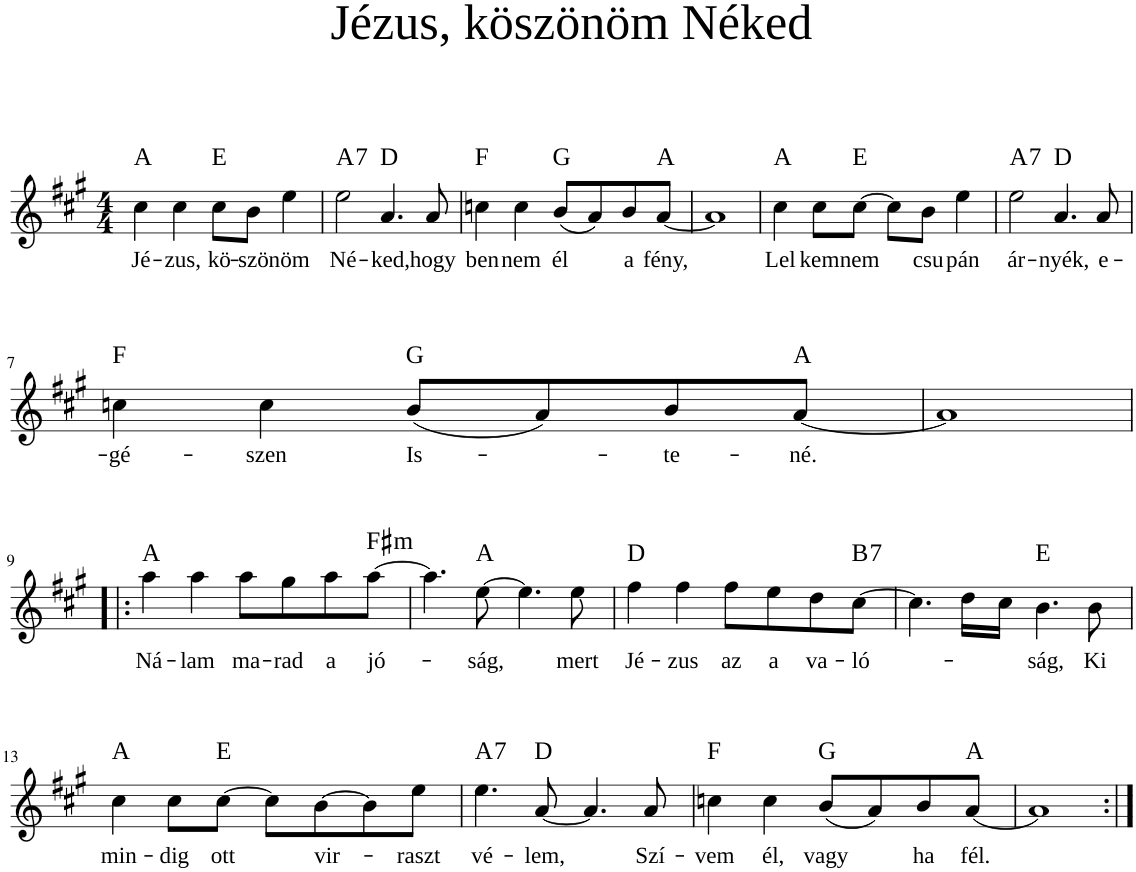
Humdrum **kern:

**kern	**text	**harte
*part1	*part1	*part1
*staff1	*staff1	*
*I"Voice	*	*
*clefG2	*	*
*k[f#c#g#]	*	*
*M4/4	*	*
=1	=1	=1
!	!LO:LY:b	!
4cc#\	Jé-	A:maj
!	!LO:LY:b	!
4cc#\	-zus,	.
!	!LO:LY:b	!
8cc#\L	kö-	E:maj
!	!LO:LY:b	!
8b\J	-szö-	.
!	!LO:LY:b	!
4ee\	-nöm	.
=2	=2	=2
!	!LO:LY:b	!LO:H:kt=7
2ee\	Né-	A:7
!	!LO:LY:b	!
4.a/	-ked,	D:maj
!	!LO:LY:b	!
8a/	hogy	.
=3	=3	=3
!	!LO:LY:b	!
4ccn\	ben-	F:maj
!	!LO:LY:b	!
4cc\	-nem	.
!	!LO:LY:b	!
(8b/L	él	G:maj
8a/)	.	.
!	!LO:LY:b	!
8b/	a	.
!	!LO:LY:b	!
[8a/J	fény,	A:maj
=4	=4	=4
1a]	.	.
=5	=5	=5
!	!LO:LY:b	!
4cc#\	Lel-	A:maj
!	!LO:LY:b	!
8cc#\L	-kem	.
!	!LO:LY:b	!
[8cc#\J	nem	E:maj
8cc#\L]	.	.
!	!LO:LY:b	!
8b\J	csu-	.
!	!LO:LY:b	!
4ee\	-pán	.
=6	=6	=6
!	!LO:LY:b	!LO:H:kt=7
2ee\	ár-	A:7
!	!LO:LY:b	!
4.a/	-nyék,	D:maj
!	!LO:LY:b	!
8a/	e-	.
!!LO:LB:g=z
=7	=7	=7
!	!LO:LY:b	!
4ccn\	-gé-	F:maj
!	!LO:LY:b	!
4cc\	-szen	.
!	!LO:LY:b	!
(8b/L	Is-	G:maj
8a/)	.	.
!	!LO:LY:b	!
8b/	-te-	.
!	!LO:LY:b	!
[8a/J	-né.	A:maj
=8	=8	=8
1a]	.	.
!!LO:LB:g=z
=9!|:	=9!|:	=9!|:
!	!LO:LY:b	!
4aa\	Ná-	A:maj
!	!LO:LY:b	!
4aa\	-lam	.
!	!LO:LY:b	!
8aa\L	ma-	.
!	!LO:LY:b	!
8gg#\	-rad	.
!	!LO:LY:b	!
8aa\	a	.
!	!LO:LY:b	!LO:H:kt=m
[8aa\J	jó-	F#:min
=10	=10	=10
4.aa\]	.	.
!	!LO:LY:b	!
[8ee\	-ság,	A:maj
4.ee\]	.	.
!	!LO:LY:b	!
8ee\	mert	.
=11	=11	=11
!	!LO:LY:b	!
4ff#\	Jé-	D:maj
!	!LO:LY:b	!
4ff#\	-zus	.
!	!LO:LY:b	!
8ff#\L	az	.
!	!LO:LY:b	!
8ee\	a	.
!	!LO:LY:b	!
8dd\	va-	.
!	!LO:LY:b	!LO:H:kt=7
[8cc#\J	-ló-	B:7
=12	=12	=12
4.cc#\]	.	.
16dd\LL	.	.
16cc#\JJ	.	.
!	!LO:LY:b	!
4.b\	-ság,	E:maj
!	!LO:LY:b	!
8b\	Ki	.
!!LO:LB:g=z
=13	=13	=13
!	!LO:LY:b	!
4cc#\	min-	A:maj
!	!LO:LY:b	!
8cc#\L	-dig	.
!	!LO:LY:b	!
[8cc#\J	ott	E:maj
8cc#\L]	.	.
!	!LO:LY:b	!
[8b\	vir-	.
8b\]	.	.
!	!LO:LY:b	!
8ee\J	-raszt	.
=14	=14	=14
!	!LO:LY:b	!LO:H:kt=7
4.ee\	vé-	A:7
!	!LO:LY:b	!
[8a/	-lem,	D:maj
4.a/]	.	.
!	!LO:LY:b	!
8a/	Szí-	.
=15	=15	=15
!	!LO:LY:b	!
4ccn\	-vem	F:maj
!	!LO:LY:b	!
4cc\	él,	.
!	!LO:LY:b	!
(8b/L	vagy	G:maj
8a/)	.	.
!	!LO:LY:b	!
8b/	ha	.
!	!LO:LY:b	!
[8a/J	fél.	A:maj
=16	=16	=16
1a]	.	.
=:|!	=:|!	=:|!
*-	*-	*-
